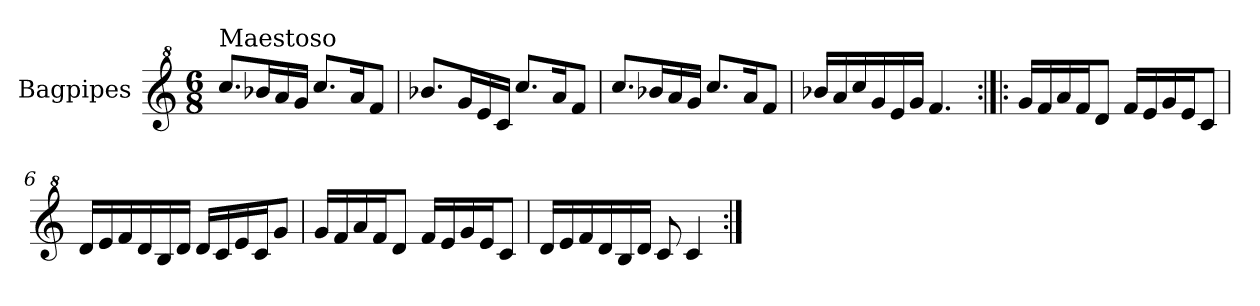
**kern
*part1
*staff1
*I"Bagpipes
*I'Bag
*clefG^2
*k[]
*C:
*M6/8
=1
!LO:TX:a:t=Maestoso
8.ccc/L
16bb-X/L
16aa/
16gg/JJ
8.ccc/L
16aa/K
8ff/J
=2
8.bb-X/L
16gg/L
16ee/
16cc/JJ
8.ccc/L
16aa/K
8ff/J
=3
8.ccc/L
16bb-X/L
16aa/
16gg/JJ
8.ccc/L
16aa/K
8ff/J
=4
16bb-X/LL
16aa/
16ccc/
16gg/
16ee/
16gg/JJ
4.ff/
=5:|!|:
16gg/LL
16ff/
16aa/
16ff/J
8dd/J
16ff/LL
16ee/
16gg/
16ee/J
8cc/J
!!LO:LB:g=z
=6
16dd/LL
16ee/
16ff/
16dd/
16b/
16dd/JJ
16dd/LL
16cc/
16ee/
16cc/J
8gg/J
=7
16gg/LL
16ff/
16aa/
16ff/J
8dd/J
16ff/LL
16ee/
16gg/
16ee/J
8cc/J
=8
16dd/LL
16ee/
16ff/
16dd/
16b/
16dd/JJ
8cc/
4cc/
=:|!
*-
